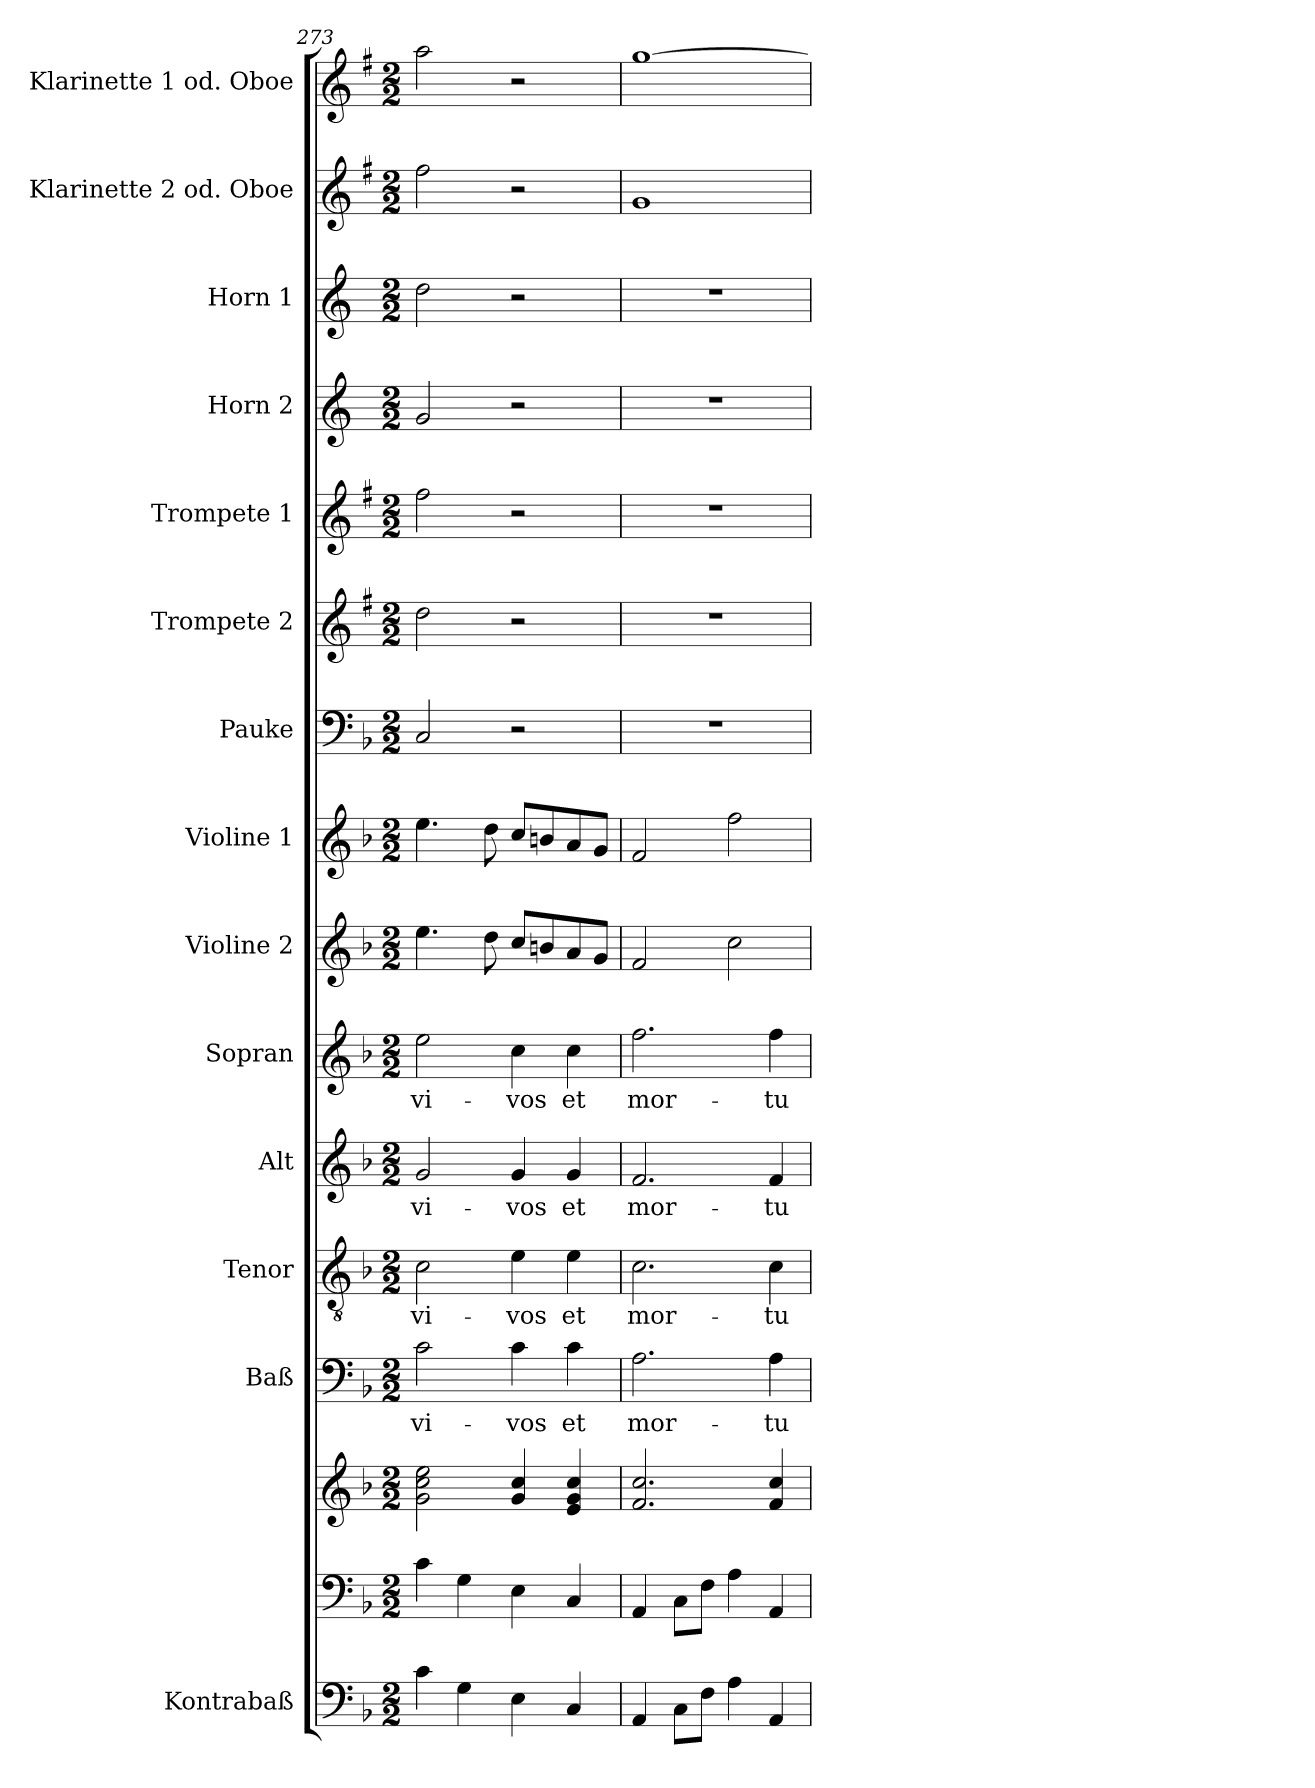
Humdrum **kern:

**kern	**kern	**kern	**kern	**text	**kern	**text	**kern	**text	**kern	**text	**kern	**kern	**kern	**kern	**kern	**kern	**kern	**kern	**kern
*part15	*part14	*part14	*part13	*part13	*part12	*part12	*part11	*part11	*part10	*part10	*part9	*part8	*part7	*part6	*part5	*part4	*part3	*part2	*part1
*staff16	*staff15	*staff14	*staff13	*staff13	*staff12	*staff12	*staff11	*staff11	*staff10	*staff10	*staff9	*staff8	*staff7	*staff6	*staff5	*staff4	*staff3	*staff2	*staff1
*I"Kontrabaß	*	*	*I"Baß	*	*I"Tenor	*	*I"Alt	*	*I"Sopran	*	*I"Violine 2	*I"Violine 1	*I"Pauke	*I"Trompete 2	*I"Trompete 1	*I"Horn 2	*I"Horn 1	*I"Klarinette 2 od. Oboe	*I"Klarinette 1 od. Oboe
*	*	*	*	*	*	*	*	*	*	*	*	*	*	*I'Tpt	*I'Tpt	*I'Hn	*I'Hn	*	*
*clefF4	*clefF4	*clefG2	*clefF4	*	*clefGv2	*	*clefG2	*	*clefG2	*	*clefG2	*clefG2	*clefF4	*clefG2	*clefG2	*clefG2	*clefG2	*clefG2	*clefG2
*ITrd7c12	*	*	*	*	*	*	*	*	*	*	*	*	*	*ITrd1c2	*ITrd1c2	*ITrd4c7	*ITrd4c7	*ITrd1c2	*ITrd1c2
*k[b-]	*k[b-]	*k[b-]	*k[b-]	*	*k[b-]	*	*k[b-]	*	*k[b-]	*	*k[b-]	*k[b-]	*k[b-]	*k[b-]	*k[b-]	*k[b-]	*k[b-]	*k[b-]	*k[b-]
*F:	*F:	*F:	*F:	*	*F:	*	*F:	*	*F:	*	*F:	*F:	*F:	*F:	*F:	*F:	*F:	*F:	*F:
*M2/2	*M2/2	*M2/2	*M2/2	*	*M2/2	*	*M2/2	*	*M2/2	*	*M2/2	*M2/2	*M2/2	*M2/2	*M2/2	*M2/2	*M2/2	*M2/2	*M2/2
=273	=273	=273	=273	=273	=273	=273	=273	=273	=273	=273	=273	=273	=273	=273	=273	=273	=273	=273	=273
!	!	!	!	!LO:LY:b	!	!LO:LY:b	!	!LO:LY:b	!	!LO:LY:b	!	!	!	!	!	!	!	!	!
4C\	4c\	2g\ 2cc\ 2ee\	2c\	vi-	2c\	vi-	2g/	vi-	2ee\	vi-	4.ee\	4.ee\	2C/	2cc\	2ee\	2c/	2g\	2ee\	2gg\
4GG\	4G\	.	.	.	.	.	.	.	.	.	.	.	.	.	.	.	.	.	.
.	.	.	.	.	.	.	.	.	.	.	8dd\	8dd\	.	.	.	.	.	.	.
!	!	!	!	!LO:LY:b	!	!LO:LY:b	!	!LO:LY:b	!	!LO:LY:b	!	!	!	!	!	!	!	!	!
4EE\	4E\	4g/ 4cc/	4c\	-vos	4e\	-vos	4g/	-vos	4cc\	-vos	8cc/L	8cc/L	2r	2r	2r	2r	2r	2r	2r
.	.	.	.	.	.	.	.	.	.	.	8bn/	8bn/	.	.	.	.	.	.	.
!	!	!	!	!LO:LY:b	!	!LO:LY:b	!	!LO:LY:b	!	!LO:LY:b	!	!	!	!	!	!	!	!	!
4CC/	4C/	4e/ 4g/ 4cc/	4c\	et	4e\	et	4g/	et	4cc\	et	8a/	8a/	.	.	.	.	.	.	.
.	.	.	.	.	.	.	.	.	.	.	8g/J	8g/J	.	.	.	.	.	.	.
=274	=274	=274	=274	=274	=274	=274	=274	=274	=274	=274	=274	=274	=274	=274	=274	=274	=274	=274	=274
!	!	!	!	!LO:LY:b	!	!LO:LY:b	!	!LO:LY:b	!	!LO:LY:b	!	!	!	!	!	!	!	!	!
4AAA/	4AA/	2.f/ 2.cc/	2.A\	mor-	2.c\	mor-	2.f/	mor-	2.ff\	mor-	2f/	2f/	1r	1r	1r	1r	1r	1f	[1ff
8CC\L	8C\L	.	.	.	.	.	.	.	.	.	.	.	.	.	.	.	.	.	.
8FF\J	8F\J	.	.	.	.	.	.	.	.	.	.	.	.	.	.	.	.	.	.
4AA\	4A\	.	.	.	.	.	.	.	.	.	2cc\	2ff\	.	.	.	.	.	.	.
!	!	!	!	!LO:LY:b	!	!LO:LY:b	!	!LO:LY:b	!	!LO:LY:b	!	!	!	!	!	!	!	!	!
4AAA/	4AA/	4f/ 4cc/	4A\	-tu-	4c\	-tu-	4f/	-tu-	4ff\	-tu-	.	.	.	.	.	.	.	.	.
=	=	=	=	=	=	=	=	=	=	=	=	=	=	=	=	=	=	=	=
*-	*-	*-	*-	*-	*-	*-	*-	*-	*-	*-	*-	*-	*-	*-	*-	*-	*-	*-	*-
